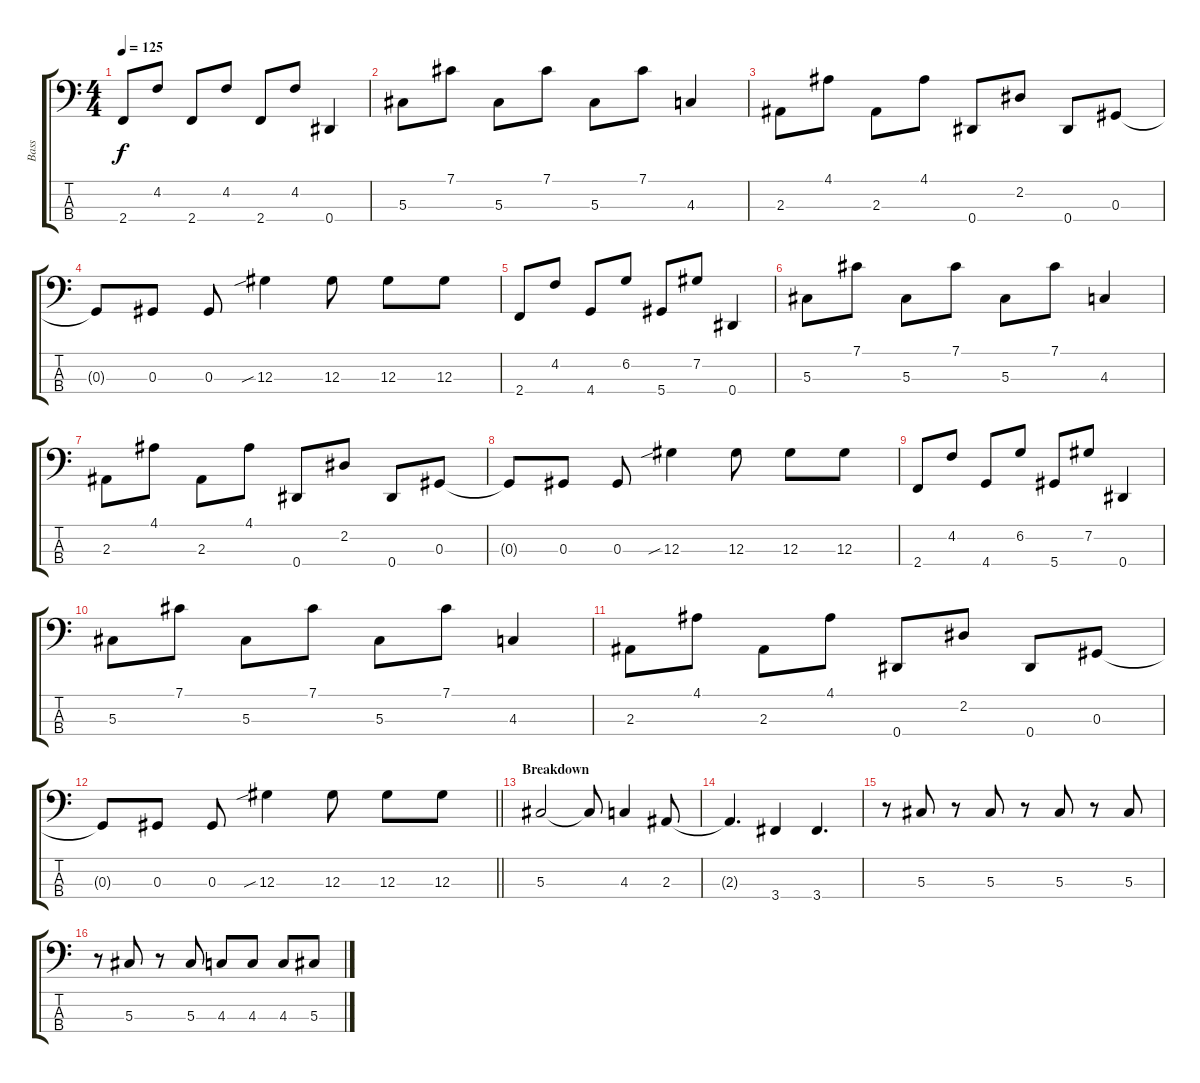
\track ("Bass" "Bass") {instrument electricbassfinger}
\staff {score tabs}
\tuning (Gb2 Db2 Ab1 Eb1) {hide}
\ts (4 4)
\tempo 125
\clef f4
\ks c
2.4.8{dy f} 4.2.8 2.4.8 4.2.8 2.4.8 4.2.8 0.4.4 |
5.3.8 7.1.8 5.3.8 7.1.8 5.3.8 7.1.8 4.3.4 |
2.3.8 4.1.8 2.3.8 4.1.8 0.4.8 2.2.8 0.4.8 0.3.8 |
0.3{t}.8 0.3.8 0.3.8 12.3{sib}.4 12.3.8 12.3.8 12.3.8 |
2.4.8 4.2.8 4.4.8 6.2.8 5.4.8 7.2.8 0.4.4 |
5.3.8 7.1.8 5.3.8 7.1.8 5.3.8 7.1.8 4.3.4 |
2.3.8 4.1.8 2.3.8 4.1.8 0.4.8 2.2.8 0.4.8 0.3.8 |
0.3{t}.8 0.3.8 0.3.8 12.3{sib}.4 12.3.8 12.3.8 12.3.8 |
2.4.8 4.2.8 4.4.8 6.2.8 5.4.8 7.2.8 0.4.4 |
5.3.8 7.1.8 5.3.8 7.1.8 5.3.8 7.1.8 4.3.4 |
2.3.8 4.1.8 2.3.8 4.1.8 0.4.8 2.2.8 0.4.8 0.3.8 |
\barLineRight lightlight
0.3{t}.8 0.3.8 0.3.8 12.3{sib}.4 12.3.8 12.3.8 12.3.8 |
\section ("" "Breakdown")
5.3.2 5.3{t}.8 4.3.4 2.3.8 |
2.3{t}.4{d} 3.4.4 3.4.4{d} |
r.8 5.3.8 r.8 5.3.8 r.8 5.3.8 r.8 5.3.8 |
r.8 5.3.8 r.8 5.3.8 4.3.8 4.3.8 4.3.8 5.3.8
